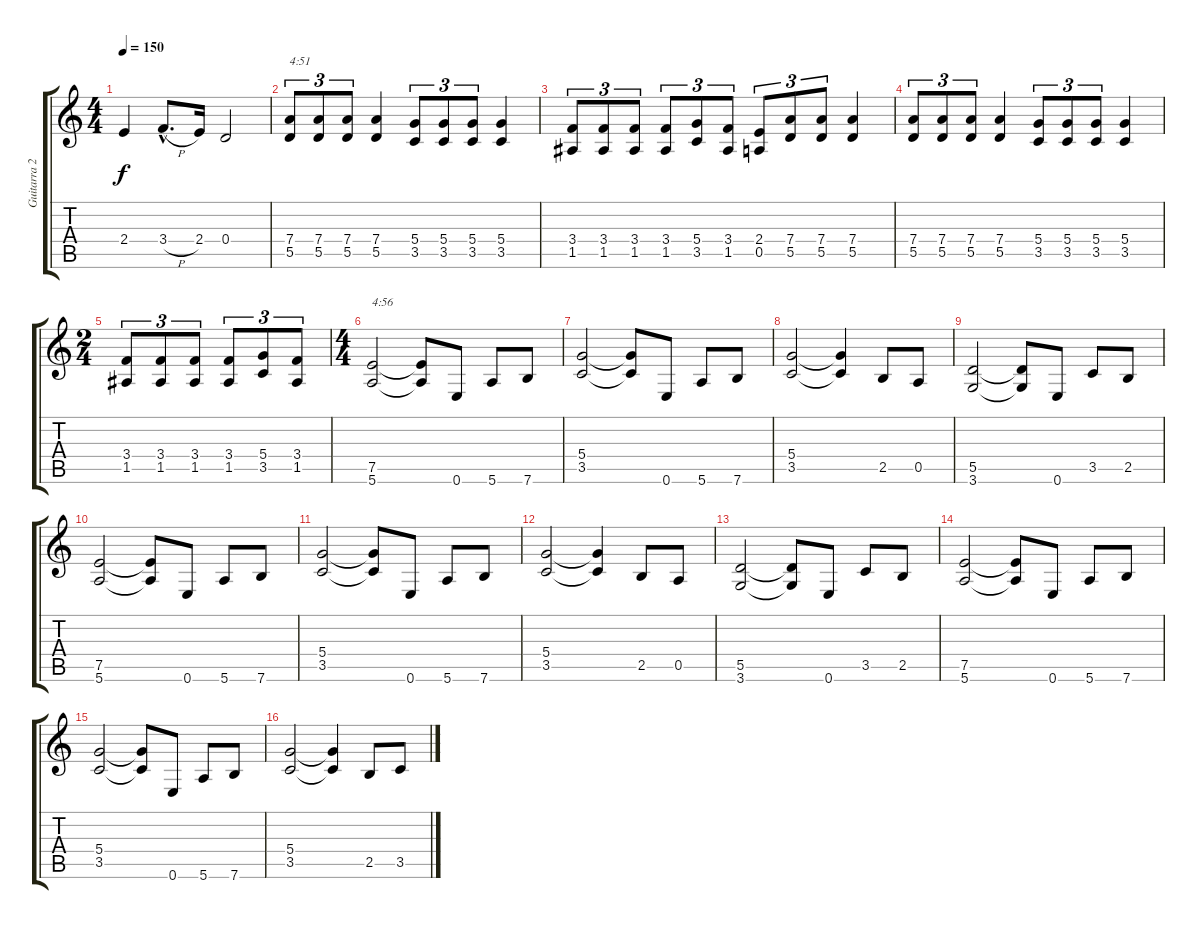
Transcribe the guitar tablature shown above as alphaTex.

\track ("Guitarra 2" "Guitarra 2") {instrument distortionguitar}
\staff {score tabs}
\tuning (E4 B3 G3 D3 A2 E2) {hide}
\ts (4 4)
\tempo 150
\clef g2
\ks c
2.4.4{dy f} 3.4{h hac}.8{d} 2.4.16 0.4.2 |
(7.4 5.5).8{tu (3 2) txt "4:51"} (7.4 5.5).8{tu (3 2)} (7.4 5.5).8{tu (3 2)} (7.4 5.5).4 (5.4 3.5).8{tu (3 2)} (5.4 3.5).8{tu (3 2)} (5.4 3.5).8{tu (3 2)} (5.4 3.5).4 |
(3.4 1.5).8{tu (3 2)} (3.4 1.5).8{tu (3 2)} (3.4 1.5).8{tu (3 2)} (3.4 1.5).8{tu (3 2)} (5.4 3.5).8{tu (3 2)} (3.4 1.5).8{tu (3 2)} (2.4 0.5).8{tu (3 2)} (7.4 5.5).8{tu (3 2)} (7.4 5.5).8{tu (3 2)} (7.4 5.5).4 |
(7.4 5.5).8{tu (3 2)} (7.4 5.5).8{tu (3 2)} (7.4 5.5).8{tu (3 2)} (7.4 5.5).4 (5.4 3.5).8{tu (3 2)} (5.4 3.5).8{tu (3 2)} (5.4 3.5).8{tu (3 2)} (5.4 3.5).4 |
\ts (2 4)
(3.4 1.5).8{tu (3 2)} (3.4 1.5).8{tu (3 2)} (3.4 1.5).8{tu (3 2)} (3.4 1.5).8{tu (3 2)} (5.4 3.5).8{tu (3 2)} (3.4 1.5).8{tu (3 2)} |
\ts (4 4)
(7.5 5.6).2{txt "4:56"} (7.5{t} 5.6{t}).8 0.6.8 5.6.8 7.6.8 |
(5.4 3.5).2 (5.4{t} 3.5{t}).8 0.6.8 5.6.8 7.6.8 |
(5.4 3.5).2 (5.4{t} 3.5{t}).4 2.5.8 0.5.8 |
(5.5 3.6).2 (5.5{t} 3.6{t}).8 0.6.8 3.5.8 2.5.8 |
(7.5 5.6).2 (7.5{t} 5.6{t}).8 0.6.8 5.6.8 7.6.8 |
(5.4 3.5).2 (5.4{t} 3.5{t}).8 0.6.8 5.6.8 7.6.8 |
(5.4 3.5).2 (5.4{t} 3.5{t}).4 2.5.8 0.5.8 |
(5.5 3.6).2 (5.5{t} 3.6{t}).8 0.6.8 3.5.8 2.5.8 |
(7.5 5.6).2 (7.5{t} 5.6{t}).8 0.6.8 5.6.8 7.6.8 |
(5.4 3.5).2 (5.4{t} 3.5{t}).8 0.6.8 5.6.8 7.6.8 |
(5.4 3.5).2 (5.4{t} 3.5{t}).4 2.5.8 3.5.8
